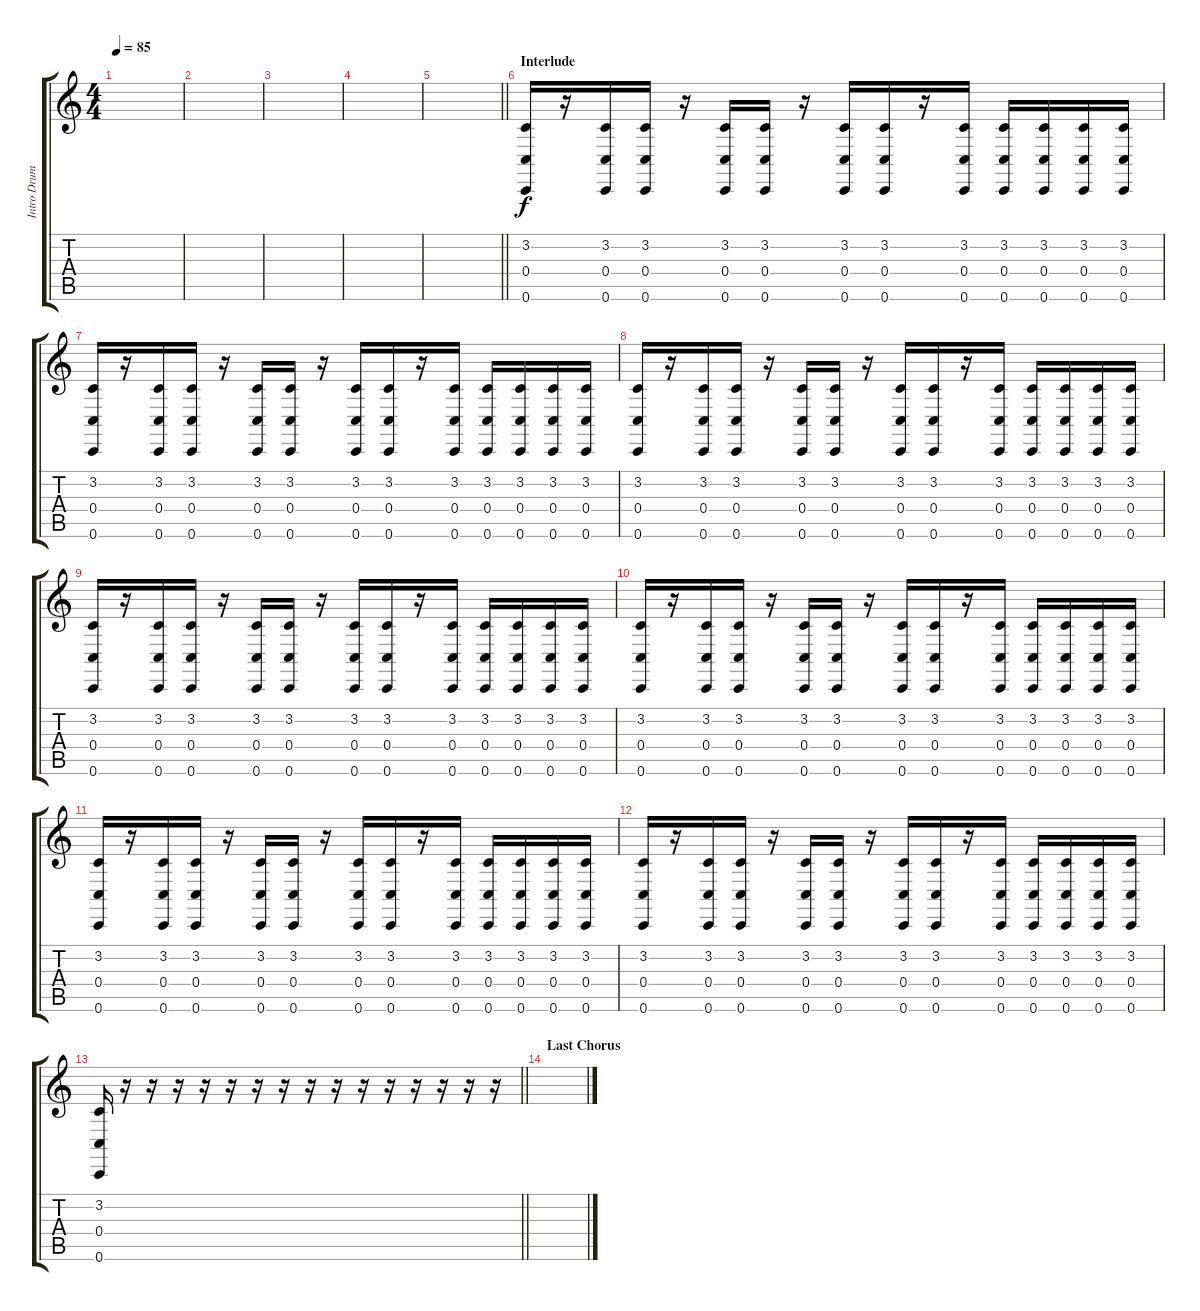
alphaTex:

\track ("Intro Drum Rhythim" "Intro Drum") {instrument synthdrum}
\staff {score tabs}
\tuning (D4 A3 F3 C3 G2 C2) {hide}
\ts (4 4)
\tempo 85
\clef g2
\ks c
|
|
|
|
\barLineRight lightlight
|
\section ("" "Interlude")
(3.2 0.4 0.6).16 r.16 (3.2 0.4 0.6).16 (3.2 0.4 0.6).16 r.16 (3.2 0.4 0.6).16 (3.2 0.4 0.6).16 r.16 (3.2 0.4 0.6).16 (3.2 0.4 0.6).16 r.16 (3.2 0.4 0.6).16 (3.2 0.4 0.6).16 (3.2 0.4 0.6).16 (3.2 0.4 0.6).16 (3.2 0.4 0.6).16 |
(3.2 0.4 0.6).16 r.16 (3.2 0.4 0.6).16 (3.2 0.4 0.6).16 r.16 (3.2 0.4 0.6).16 (3.2 0.4 0.6).16 r.16 (3.2 0.4 0.6).16 (3.2 0.4 0.6).16 r.16 (3.2 0.4 0.6).16 (3.2 0.4 0.6).16 (3.2 0.4 0.6).16 (3.2 0.4 0.6).16 (3.2 0.4 0.6).16 |
(3.2 0.4 0.6).16 r.16 (3.2 0.4 0.6).16 (3.2 0.4 0.6).16 r.16 (3.2 0.4 0.6).16 (3.2 0.4 0.6).16 r.16 (3.2 0.4 0.6).16 (3.2 0.4 0.6).16 r.16 (3.2 0.4 0.6).16 (3.2 0.4 0.6).16 (3.2 0.4 0.6).16 (3.2 0.4 0.6).16 (3.2 0.4 0.6).16 |
(3.2 0.4 0.6).16 r.16 (3.2 0.4 0.6).16 (3.2 0.4 0.6).16 r.16 (3.2 0.4 0.6).16 (3.2 0.4 0.6).16 r.16 (3.2 0.4 0.6).16 (3.2 0.4 0.6).16 r.16 (3.2 0.4 0.6).16 (3.2 0.4 0.6).16 (3.2 0.4 0.6).16 (3.2 0.4 0.6).16 (3.2 0.4 0.6).16 |
(3.2 0.4 0.6).16 r.16 (3.2 0.4 0.6).16 (3.2 0.4 0.6).16 r.16 (3.2 0.4 0.6).16 (3.2 0.4 0.6).16 r.16 (3.2 0.4 0.6).16 (3.2 0.4 0.6).16 r.16 (3.2 0.4 0.6).16 (3.2 0.4 0.6).16 (3.2 0.4 0.6).16 (3.2 0.4 0.6).16 (3.2 0.4 0.6).16 |
(3.2 0.4 0.6).16 r.16 (3.2 0.4 0.6).16 (3.2 0.4 0.6).16 r.16 (3.2 0.4 0.6).16 (3.2 0.4 0.6).16 r.16 (3.2 0.4 0.6).16 (3.2 0.4 0.6).16 r.16 (3.2 0.4 0.6).16 (3.2 0.4 0.6).16 (3.2 0.4 0.6).16 (3.2 0.4 0.6).16 (3.2 0.4 0.6).16 |
(3.2 0.4 0.6).16 r.16 (3.2 0.4 0.6).16 (3.2 0.4 0.6).16 r.16 (3.2 0.4 0.6).16 (3.2 0.4 0.6).16 r.16 (3.2 0.4 0.6).16 (3.2 0.4 0.6).16 r.16 (3.2 0.4 0.6).16 (3.2 0.4 0.6).16 (3.2 0.4 0.6).16 (3.2 0.4 0.6).16 (3.2 0.4 0.6).16 |
\barLineRight lightlight
(3.2 0.4 0.6).16 r.16 r.16 r.16 r.16 r.16 r.16 r.16 r.16 r.16 r.16 r.16 r.16 r.16 r.16 r.16 |
\section ("" "Last Chorus")
